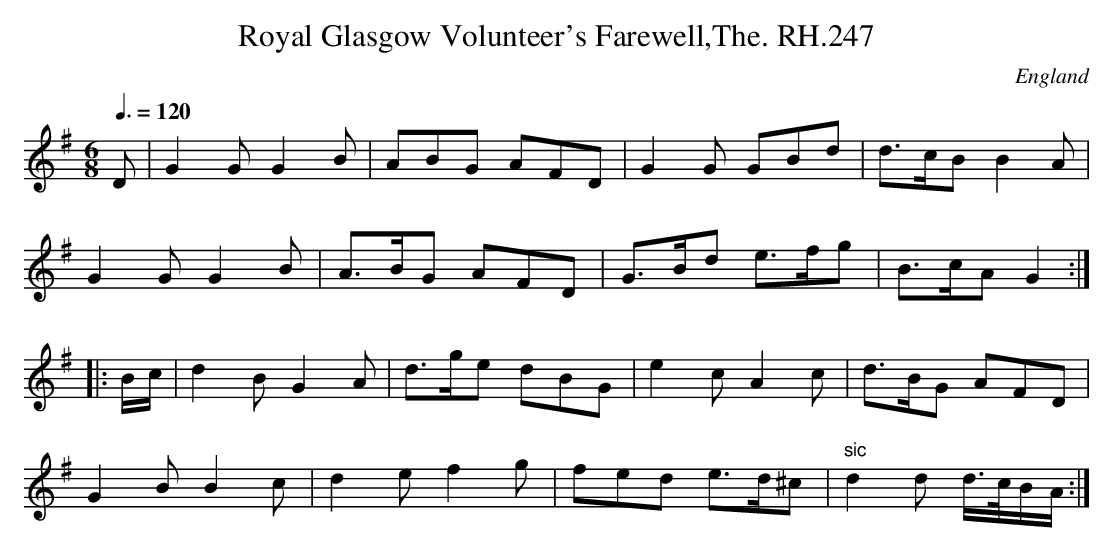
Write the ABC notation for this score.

X:1
T:Royal Glasgow Volunteer's Farewell,The. RH.247
O:England
M:6/8
L:1/8
Q:3/8=120
K:G major
D|G2G G2B|ABG AFD|G2G GBd|d>cB B2A|!
G2G G2B|A>BG AFD|G>Bd e>fg|B>cA G2:|!
|:B/c/|d2B G2A|d>ge dBG|e2c A2c|d>BG AFD|!
G2B B2c|d2e f2g|fed e>d^c|"sic"d2d d3/4c/4B/A/:|
